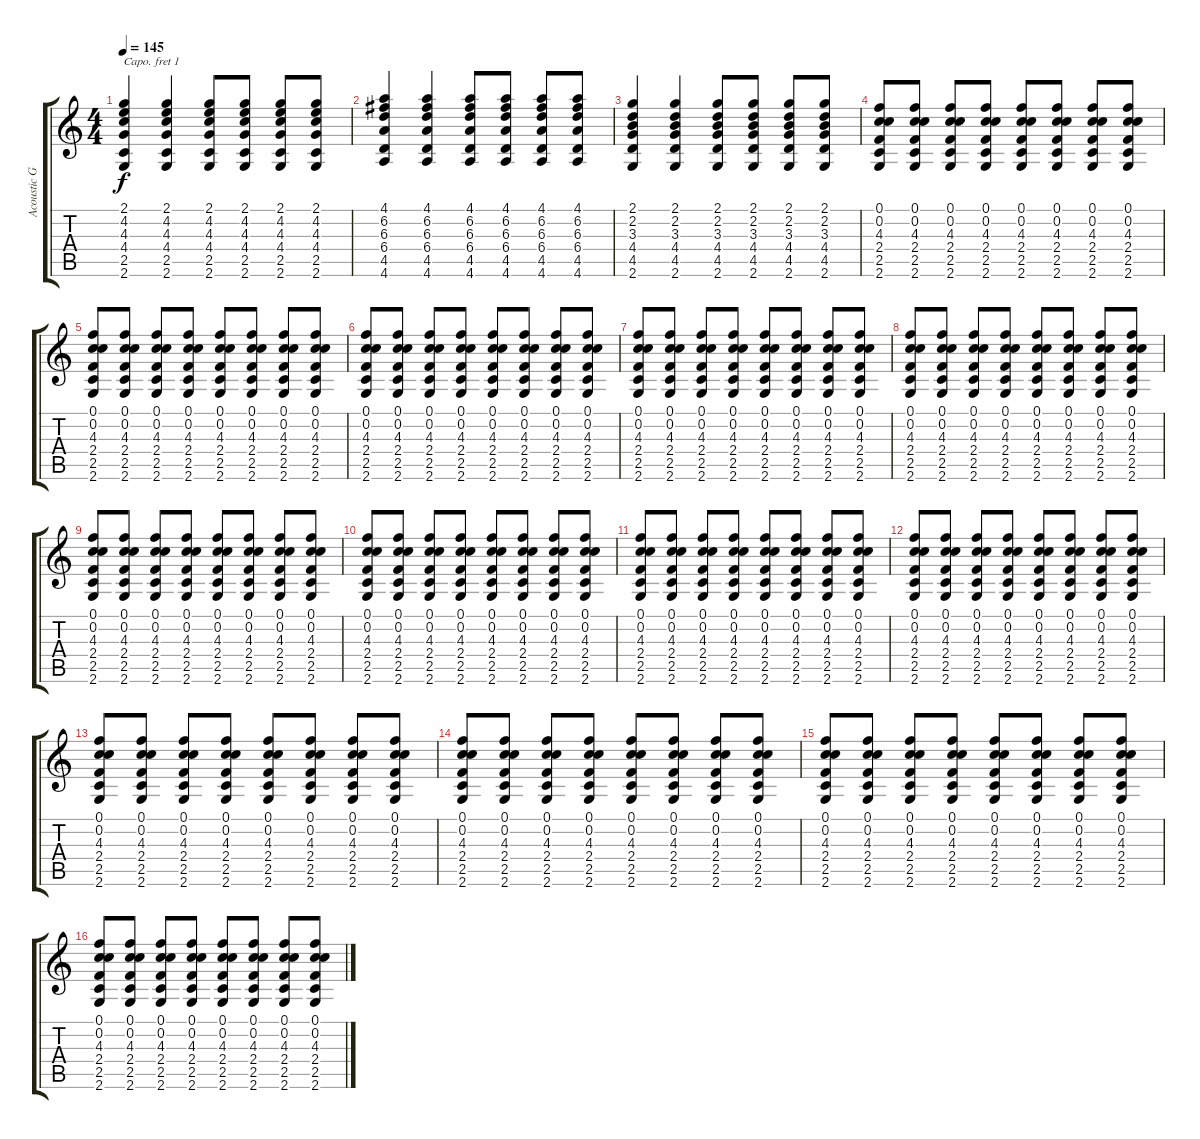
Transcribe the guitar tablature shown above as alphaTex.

\track ("Acoustic Guitar" "Acoustic G") {instrument acousticguitarsteel}
\staff {score tabs}
\capo 1
\tuning (E4 B3 G3 D3 A2 E2) {hide}
\ts (4 4)
\tempo 145
\clef g2
\ks c
(2.1 4.2 4.3 4.4 2.5 2.6).4{dy f} (2.1 4.2 4.3 4.4 2.5 2.6).4 (2.1 4.2 4.3 4.4 2.5 2.6).8 (2.1 4.2 4.3 4.4 2.5 2.6).8 (2.1 4.2 4.3 4.4 2.5 2.6).8 (2.1 4.2 4.3 4.4 2.5 2.6).8 |
(4.1 6.2 6.3 6.4 4.5 4.6).4 (4.1 6.2 6.3 6.4 4.5 4.6).4 (4.1 6.2 6.3 6.4 4.5 4.6).8 (4.1 6.2 6.3 6.4 4.5 4.6).8 (4.1 6.2 6.3 6.4 4.5 4.6).8 (4.1 6.2 6.3 6.4 4.5 4.6).8 |
(2.1 2.2 3.3 4.4 4.5 2.6).4 (2.1 2.2 3.3 4.4 4.5 2.6).4 (2.1 2.2 3.3 4.4 4.5 2.6).8 (2.1 2.2 3.3 4.4 4.5 2.6).8 (2.1 2.2 3.3 4.4 4.5 2.6).8 (2.1 2.2 3.3 4.4 4.5 2.6).8 |
(0.1 0.2 4.3 2.4 2.5 2.6).8 (0.1 0.2 4.3 2.4 2.5 2.6).8 (0.1 0.2 4.3 2.4 2.5 2.6).8 (0.1 0.2 4.3 2.4 2.5 2.6).8 (0.1 0.2 4.3 2.4 2.5 2.6).8 (0.1 0.2 4.3 2.4 2.5 2.6).8 (0.1 0.2 4.3 2.4 2.5 2.6).8 (0.1 0.2 4.3 2.4 2.5 2.6).8 |
(0.1 0.2 4.3 2.4 2.5 2.6).8 (0.1 0.2 4.3 2.4 2.5 2.6).8 (0.1 0.2 4.3 2.4 2.5 2.6).8 (0.1 0.2 4.3 2.4 2.5 2.6).8 (0.1 0.2 4.3 2.4 2.5 2.6).8 (0.1 0.2 4.3 2.4 2.5 2.6).8 (0.1 0.2 4.3 2.4 2.5 2.6).8 (0.1 0.2 4.3 2.4 2.5 2.6).8 |
(0.1 0.2 4.3 2.4 2.5 2.6).8 (0.1 0.2 4.3 2.4 2.5 2.6).8 (0.1 0.2 4.3 2.4 2.5 2.6).8 (0.1 0.2 4.3 2.4 2.5 2.6).8 (0.1 0.2 4.3 2.4 2.5 2.6).8 (0.1 0.2 4.3 2.4 2.5 2.6).8 (0.1 0.2 4.3 2.4 2.5 2.6).8 (0.1 0.2 4.3 2.4 2.5 2.6).8 |
(0.1 0.2 4.3 2.4 2.5 2.6).8 (0.1 0.2 4.3 2.4 2.5 2.6).8 (0.1 0.2 4.3 2.4 2.5 2.6).8 (0.1 0.2 4.3 2.4 2.5 2.6).8 (0.1 0.2 4.3 2.4 2.5 2.6).8 (0.1 0.2 4.3 2.4 2.5 2.6).8 (0.1 0.2 4.3 2.4 2.5 2.6).8 (0.1 0.2 4.3 2.4 2.5 2.6).8 |
(0.1 0.2 4.3 2.4 2.5 2.6).8 (0.1 0.2 4.3 2.4 2.5 2.6).8 (0.1 0.2 4.3 2.4 2.5 2.6).8 (0.1 0.2 4.3 2.4 2.5 2.6).8 (0.1 0.2 4.3 2.4 2.5 2.6).8 (0.1 0.2 4.3 2.4 2.5 2.6).8 (0.1 0.2 4.3 2.4 2.5 2.6).8 (0.1 0.2 4.3 2.4 2.5 2.6).8 |
(0.1 0.2 4.3 2.4 2.5 2.6).8 (0.1 0.2 4.3 2.4 2.5 2.6).8 (0.1 0.2 4.3 2.4 2.5 2.6).8 (0.1 0.2 4.3 2.4 2.5 2.6).8 (0.1 0.2 4.3 2.4 2.5 2.6).8 (0.1 0.2 4.3 2.4 2.5 2.6).8 (0.1 0.2 4.3 2.4 2.5 2.6).8 (0.1 0.2 4.3 2.4 2.5 2.6).8 |
(0.1 0.2 4.3 2.4 2.5 2.6).8 (0.1 0.2 4.3 2.4 2.5 2.6).8 (0.1 0.2 4.3 2.4 2.5 2.6).8 (0.1 0.2 4.3 2.4 2.5 2.6).8 (0.1 0.2 4.3 2.4 2.5 2.6).8 (0.1 0.2 4.3 2.4 2.5 2.6).8 (0.1 0.2 4.3 2.4 2.5 2.6).8 (0.1 0.2 4.3 2.4 2.5 2.6).8 |
(0.1 0.2 4.3 2.4 2.5 2.6).8 (0.1 0.2 4.3 2.4 2.5 2.6).8 (0.1 0.2 4.3 2.4 2.5 2.6).8 (0.1 0.2 4.3 2.4 2.5 2.6).8 (0.1 0.2 4.3 2.4 2.5 2.6).8 (0.1 0.2 4.3 2.4 2.5 2.6).8 (0.1 0.2 4.3 2.4 2.5 2.6).8 (0.1 0.2 4.3 2.4 2.5 2.6).8 |
(0.1 0.2 4.3 2.4 2.5 2.6).8 (0.1 0.2 4.3 2.4 2.5 2.6).8 (0.1 0.2 4.3 2.4 2.5 2.6).8 (0.1 0.2 4.3 2.4 2.5 2.6).8 (0.1 0.2 4.3 2.4 2.5 2.6).8 (0.1 0.2 4.3 2.4 2.5 2.6).8 (0.1 0.2 4.3 2.4 2.5 2.6).8 (0.1 0.2 4.3 2.4 2.5 2.6).8 |
(0.1 0.2 4.3 2.4 2.5 2.6).8 (0.1 0.2 4.3 2.4 2.5 2.6).8 (0.1 0.2 4.3 2.4 2.5 2.6).8 (0.1 0.2 4.3 2.4 2.5 2.6).8 (0.1 0.2 4.3 2.4 2.5 2.6).8 (0.1 0.2 4.3 2.4 2.5 2.6).8 (0.1 0.2 4.3 2.4 2.5 2.6).8 (0.1 0.2 4.3 2.4 2.5 2.6).8 |
(0.1 0.2 4.3 2.4 2.5 2.6).8 (0.1 0.2 4.3 2.4 2.5 2.6).8 (0.1 0.2 4.3 2.4 2.5 2.6).8 (0.1 0.2 4.3 2.4 2.5 2.6).8 (0.1 0.2 4.3 2.4 2.5 2.6).8 (0.1 0.2 4.3 2.4 2.5 2.6).8 (0.1 0.2 4.3 2.4 2.5 2.6).8 (0.1 0.2 4.3 2.4 2.5 2.6).8 |
(0.1 0.2 4.3 2.4 2.5 2.6).8 (0.1 0.2 4.3 2.4 2.5 2.6).8 (0.1 0.2 4.3 2.4 2.5 2.6).8 (0.1 0.2 4.3 2.4 2.5 2.6).8 (0.1 0.2 4.3 2.4 2.5 2.6).8 (0.1 0.2 4.3 2.4 2.5 2.6).8 (0.1 0.2 4.3 2.4 2.5 2.6).8 (0.1 0.2 4.3 2.4 2.5 2.6).8 |
(0.1 0.2 4.3 2.4 2.5 2.6).8 (0.1 0.2 4.3 2.4 2.5 2.6).8 (0.1 0.2 4.3 2.4 2.5 2.6).8 (0.1 0.2 4.3 2.4 2.5 2.6).8 (0.1 0.2 4.3 2.4 2.5 2.6).8 (0.1 0.2 4.3 2.4 2.5 2.6).8 (0.1 0.2 4.3 2.4 2.5 2.6).8 (0.1 0.2 4.3 2.4 2.5 2.6).8
